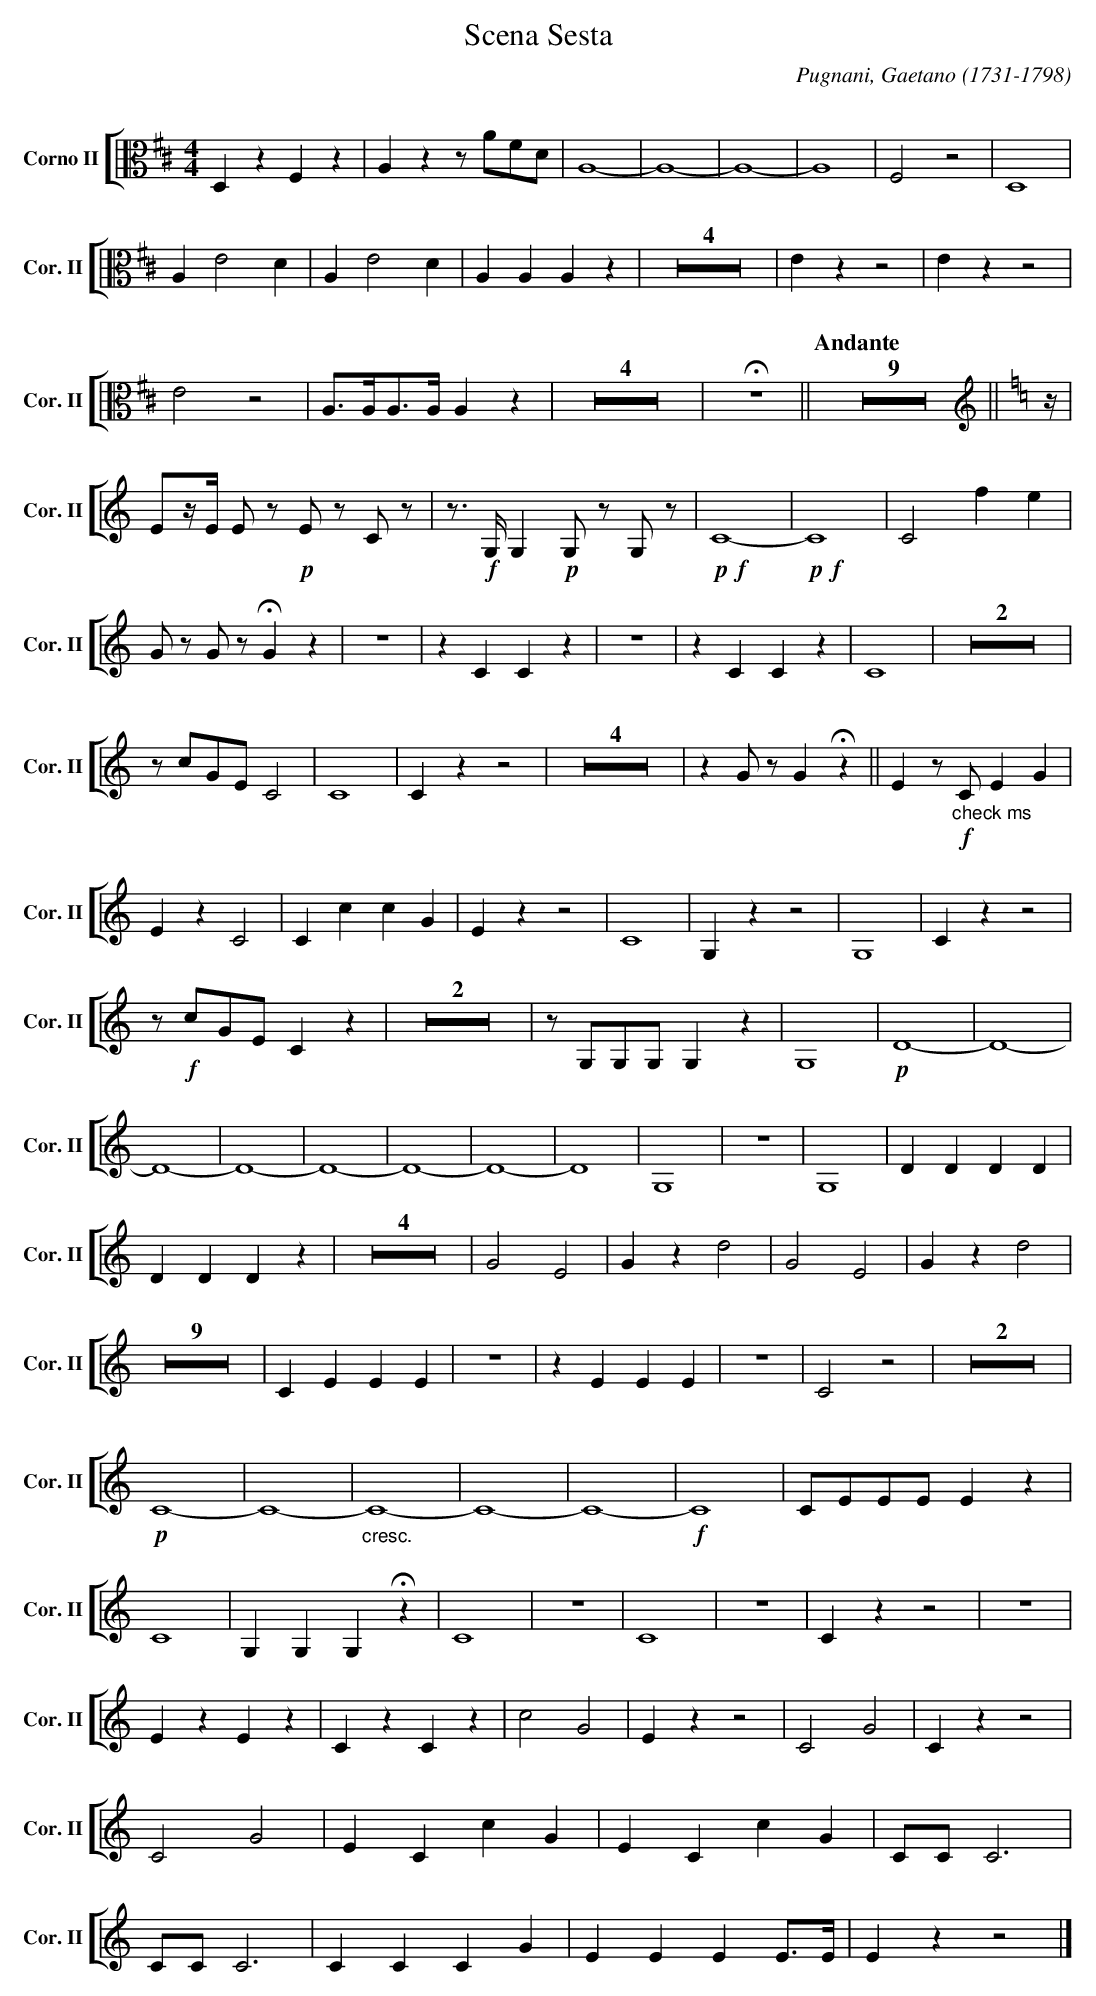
X:1
T:Scena Sesta
C:Pugnani, Gaetano (1731-1798)
M:4/4
L:1/4
K:D
V: 2 clef=alto name="Corno II" sname="Cor. II"
%%staves [( 2 )]
[Q:Allegro] D,zF,z | A,zz/A/F/D/ | A,4- |  A,4- |  A,4- | A,4 | F,2z2| D,4 |A,E2D | A,E2D | A,A,A,z| Z4|Ezz2|Ezz2|E2z2|\
   A,/>A,/A,/>A,/ A, z | Z4 |!fermata!Z ||\
[Q:"Andante"] Z9 || \
[Q:Maestoso][K:C][K:treble]z//|E/z//E// E/z/ !p!E/z/ C/z/ | z/>!f!G,/G,!p!G,/z/ G,/z/ | !p!!f!C4-|!p!!f!C4 |\
   C2fe|G/z/ G/z/ !fermata!Gz|Z|zCCz|Z|zCCz|C4|Z2|z/c/G/E/C2|C4|Czz2|Z4|zG/z/G!fermata!z||\
[Q:Allegro] Ez/ !f!"_check ms"  C/ EG|EzC2|CccG|Ezz2|C4|G,zz2|G,4|Czz2|z/!f!c/G/E/Cz|Z2|\
   z/G,/G,/G,/ G,z|G,4|!p!D4-|D4-|D4-|D4-|D4-|D4-|D4-|D4|G,4|Z|G,4|DDDD|DDDz|Z4|\
   G2E2|Gzd2|G2E2|Gzd2|Z9|CEEE|Z|zEEE|Z|C2z2|Z2|!p!C4-|C4-|"_cresc."C4-|C4-|C4-|!f!C4|C/E/E/E/ E z|C4|\
   G,G,G,!fermata!z|C4|Z|C4|Z|Czz2|Z|EzEz|CzCz|c2G2|Ezz2|C2G2|Czz2|C2G2|\
   ECcG|ECcG|C/C/C3|C/C/C3|CCCG|EEEE/>E/|Ezz2|]\
